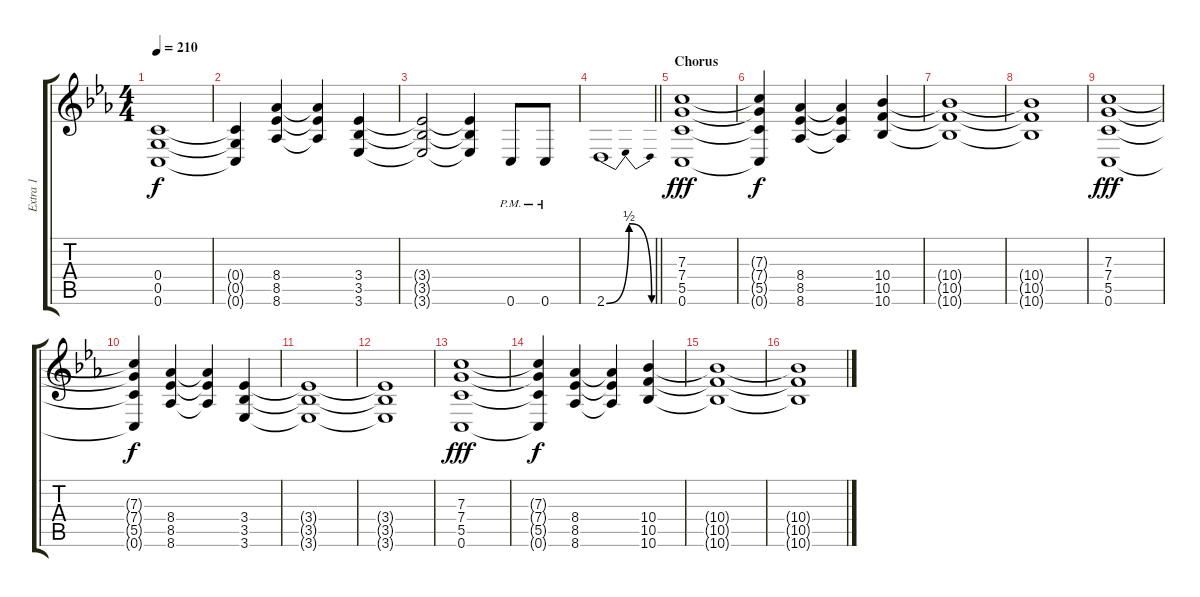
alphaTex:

\track ("Extra 1" "Extra 1") {instrument overdrivenguitar}
\staff {score tabs}
\tuning (D4 A3 F3 C3 G2 C2) {hide}
\ts (4 4)
\tempo 210
\clef g2
\ks cminor
(0.4 0.5 0.6).1{dy f} |
(0.4{t} 0.5{t} 0.6{t}).4 (8.4 8.5 8.6).4 (8.4{t} 8.5{t} 8.6{t}).4 (3.4 3.5 3.6).4 |
(3.4{t} 3.5{t} 3.6{t}).2 (3.4{t} 3.5{t} 3.6{t}).4 0.6{pm}.8 0.6{pm}.8 |
\barLineRight lightlight
2.6{be (bendrelease 0 0 3 2 35 2 60 0)}.1 |
\section ("" "Chorus")
(7.3 7.4 5.5 0.6).1{dy fff} |
(7.3{t} 7.4{t} 5.5{t} 0.6{t}).4{dy f} (8.4 8.5 8.6).4 (8.4{t} 8.5{t} 8.6{t}).4 (10.4 10.5 10.6).4 |
(10.4{t} 10.5{t} 10.6{t}).1 |
(10.4{t} 10.5{t} 10.6{t}).1 |
(7.3 7.4 5.5 0.6).1{dy fff} |
(7.3{t} 7.4{t} 5.5{t} 0.6{t}).4{dy f} (8.4 8.5 8.6).4 (8.4{t} 8.5{t} 8.6{t}).4 (3.4 3.5 3.6).4 |
(3.4{t} 3.5{t} 3.6{t}).1 |
(3.4{t} 3.5{t} 3.6{t}).1 |
(7.3 7.4 5.5 0.6).1{dy fff} |
(7.3{t} 7.4{t} 5.5{t} 0.6{t}).4{dy f} (8.4 8.5 8.6).4 (8.4{t} 8.5{t} 8.6{t}).4 (10.4 10.5 10.6).4 |
(10.4{t} 10.5{t} 10.6{t}).1 |
(10.4{t} 10.5{t} 10.6{t}).1
